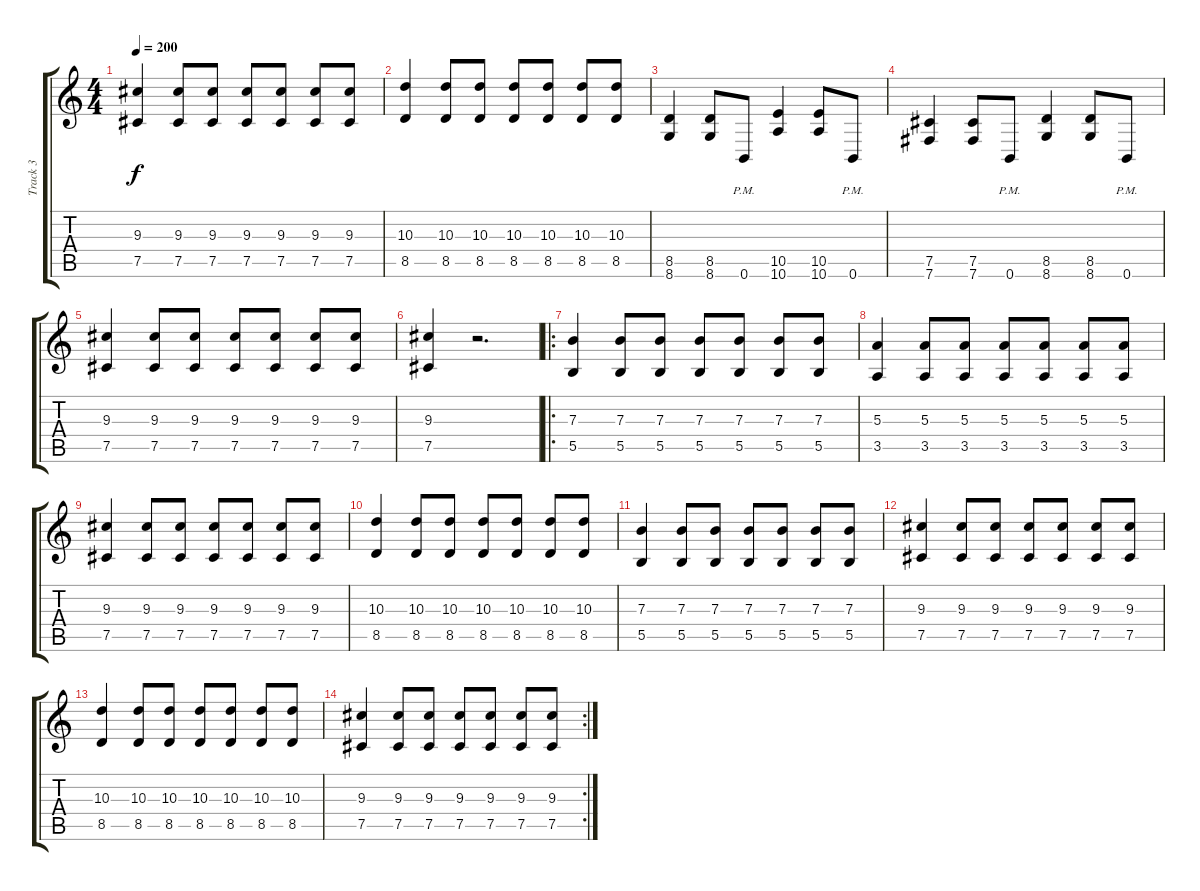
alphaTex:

\track ("Track 3" "Track 3") {instrument distortionguitar}
\staff {score tabs}
\tuning (Db4 Ab3 E3 B2 Gb2 B1) {hide}
\ts (4 4)
\tempo 200
\clef g2
\ks c
(9.3 7.5).4{dy f} (9.3 7.5).8 (9.3 7.5).8 (9.3 7.5).8 (9.3 7.5).8 (9.3 7.5).8 (9.3 7.5).8 |
(10.3 8.5).4 (10.3 8.5).8 (10.3 8.5).8 (10.3 8.5).8 (10.3 8.5).8 (10.3 8.5).8 (10.3 8.5).8 |
(8.5 8.6).4 (8.5 8.6).8 0.6{pm}.8 (10.5 10.6).4 (10.5 10.6).8 0.6{pm}.8 |
(7.5 7.6).4 (7.5 7.6).8 0.6{pm}.8 (8.5 8.6).4 (8.5 8.6).8 0.6{pm}.8 |
(9.3 7.5).4 (9.3 7.5).8 (9.3 7.5).8 (9.3 7.5).8 (9.3 7.5).8 (9.3 7.5).8 (9.3 7.5).8 |
(9.3 7.5).4 r.2{d} |
\ro
(7.3 5.5).4 (7.3 5.5).8 (7.3 5.5).8 (7.3 5.5).8 (7.3 5.5).8 (7.3 5.5).8 (7.3 5.5).8 |
(5.3 3.5).4 (5.3 3.5).8 (5.3 3.5).8 (5.3 3.5).8 (5.3 3.5).8 (5.3 3.5).8 (5.3 3.5).8 |
(9.3 7.5).4 (9.3 7.5).8 (9.3 7.5).8 (9.3 7.5).8 (9.3 7.5).8 (9.3 7.5).8 (9.3 7.5).8 |
(10.3 8.5).4 (10.3 8.5).8 (10.3 8.5).8 (10.3 8.5).8 (10.3 8.5).8 (10.3 8.5).8 (10.3 8.5).8 |
(7.3 5.5).4 (7.3 5.5).8 (7.3 5.5).8 (7.3 5.5).8 (7.3 5.5).8 (7.3 5.5).8 (7.3 5.5).8 |
(9.3 7.5).4 (9.3 7.5).8 (9.3 7.5).8 (9.3 7.5).8 (9.3 7.5).8 (9.3 7.5).8 (9.3 7.5).8 |
(10.3 8.5).4 (10.3 8.5).8 (10.3 8.5).8 (10.3 8.5).8 (10.3 8.5).8 (10.3 8.5).8 (10.3 8.5).8 |
\rc 2
(9.3 7.5).4 (9.3 7.5).8 (9.3 7.5).8 (9.3 7.5).8 (9.3 7.5).8 (9.3 7.5).8 (9.3 7.5).8
